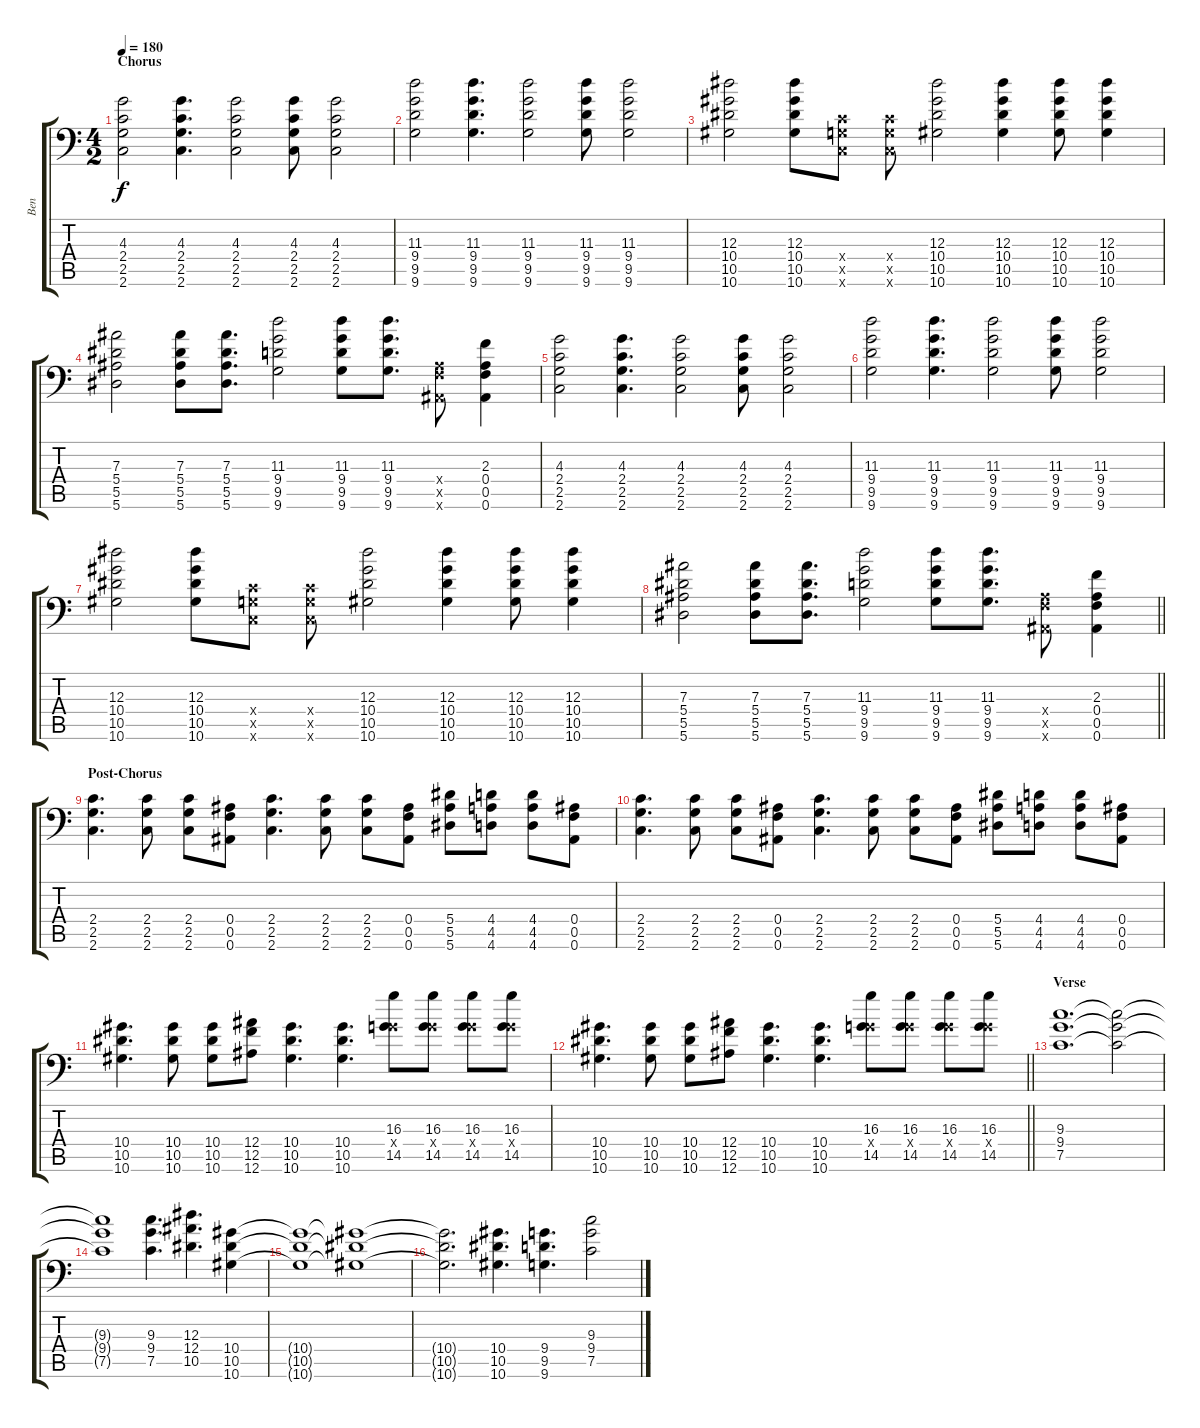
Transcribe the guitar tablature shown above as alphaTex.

\track ("Ben" "Ben") {instrument distortionguitar}
\staff {score tabs}
\tuning (C4 G3 Eb3 Bb2 F2 Bb1) {hide}
\ts (4 2)
\section ("" "Chorus")
\tempo 180
\clef f4
\ks c
(4.3 2.4 2.5 2.6).2{dy f} (4.3 2.4 2.5 2.6).4{d} (4.3 2.4 2.5 2.6).2 (4.3 2.4 2.5 2.6).8 (4.3 2.4 2.5 2.6).2 |
(11.3 9.4 9.5 9.6).2 (11.3 9.4 9.5 9.6).4{d} (11.3 9.4 9.5 9.6).2 (11.3 9.4 9.5 9.6).8 (11.3 9.4 9.5 9.6).2 |
(12.3 10.4 10.5 10.6).2 (12.3 10.4 10.5 10.6).8 (2.4{x} 2.5{x} 2.6{x}).8 (2.4{x} 2.5{x} 2.6{x}).8 (12.3 10.4 10.5 10.6).2 (12.3 10.4 10.5 10.6).4 (12.3 10.4 10.5 10.6).8 (12.3 10.4 10.5 10.6).4 |
(7.3 5.4 5.5 5.6).2 (7.3 5.4 5.5 5.6).8 (7.3 5.4 5.5 5.6).8{d} (11.3 9.4 9.5 9.6).2 (11.3 9.4 9.5 9.6).8 (11.3 9.4 9.5 9.6).8{d} (0.4{x} 0.5{x} 0.6{x}).8 (2.3 0.4 0.5 0.6).4 |
(4.3 2.4 2.5 2.6).2 (4.3 2.4 2.5 2.6).4{d} (4.3 2.4 2.5 2.6).2 (4.3 2.4 2.5 2.6).8 (4.3 2.4 2.5 2.6).2 |
(11.3 9.4 9.5 9.6).2 (11.3 9.4 9.5 9.6).4{d} (11.3 9.4 9.5 9.6).2 (11.3 9.4 9.5 9.6).8 (11.3 9.4 9.5 9.6).2 |
(12.3 10.4 10.5 10.6).2 (12.3 10.4 10.5 10.6).8 (2.4{x} 2.5{x} 2.6{x}).8 (2.4{x} 2.5{x} 2.6{x}).8 (12.3 10.4 10.5 10.6).2 (12.3 10.4 10.5 10.6).4 (12.3 10.4 10.5 10.6).8 (12.3 10.4 10.5 10.6).4 |
\barLineRight lightlight
(7.3 5.4 5.5 5.6).2 (7.3 5.4 5.5 5.6).8 (7.3 5.4 5.5 5.6).8{d} (11.3 9.4 9.5 9.6).2 (11.3 9.4 9.5 9.6).8 (11.3 9.4 9.5 9.6).8{d} (0.4{x} 0.5{x} 0.6{x}).8 (2.3 0.4 0.5 0.6).4 |
\section ("" "Post-Chorus")
(2.4 2.5 2.6).4{d} (2.4 2.5 2.6).8 (2.4 2.5 2.6).8 (0.4 0.5 0.6).8 (2.4 2.5 2.6).4{d} (2.4 2.5 2.6).8 (2.4 2.5 2.6).8 (0.4 0.5 0.6).8 (5.4 5.5 5.6).8 (4.4 4.5 4.6).8 (4.4 4.5 4.6).8 (0.4 0.5 0.6).8 |
(2.4 2.5 2.6).4{d} (2.4 2.5 2.6).8 (2.4 2.5 2.6).8 (0.4 0.5 0.6).8 (2.4 2.5 2.6).4{d} (2.4 2.5 2.6).8 (2.4 2.5 2.6).8 (0.4 0.5 0.6).8 (5.4 5.5 5.6).8 (4.4 4.5 4.6).8 (4.4 4.5 4.6).8 (0.4 0.5 0.6).8 |
(10.4 10.5 10.6).4{d} (10.4 10.5 10.6).8 (10.4 10.5 10.6).8 (12.4 12.5 12.6).8 (10.4 10.5 10.6).4{d} (10.4 10.5 10.6).4{d} (16.3 9.4{x} 14.5).8 (16.3 9.4{x} 14.5).8 (16.3 9.4{x} 14.5).8 (16.3 9.4{x} 14.5).8 |
\barLineRight lightlight
(10.4 10.5 10.6).4{d} (10.4 10.5 10.6).8 (10.4 10.5 10.6).8 (12.4 12.5 12.6).8 (10.4 10.5 10.6).4{d} (10.4 10.5 10.6).4{d} (16.3 9.4{x} 14.5).8 (16.3 9.4{x} 14.5).8 (16.3 9.4{x} 14.5).8 (16.3 9.4{x} 14.5).8 |
\section ("" "Verse")
(9.3 9.4 7.5).1{d} (9.3{t} 9.4{t} 7.5{t}).2 |
(9.3{t} 9.4{t} 7.5{t}).1 (9.3 9.4 7.5).4{d} (12.3 12.4 10.5).4{d} (10.4 10.5 10.6).4 |
(10.4{t} 10.5{t} 10.6{t}).1 (10.4{t} 10.5{t} 10.6{t}).1 |
(10.4{t} 10.5{t} 10.6{t}).2{d} (10.4 10.5 10.6).4{d} (9.4 9.5 9.6).4{d} (9.3 9.4 7.5).2
